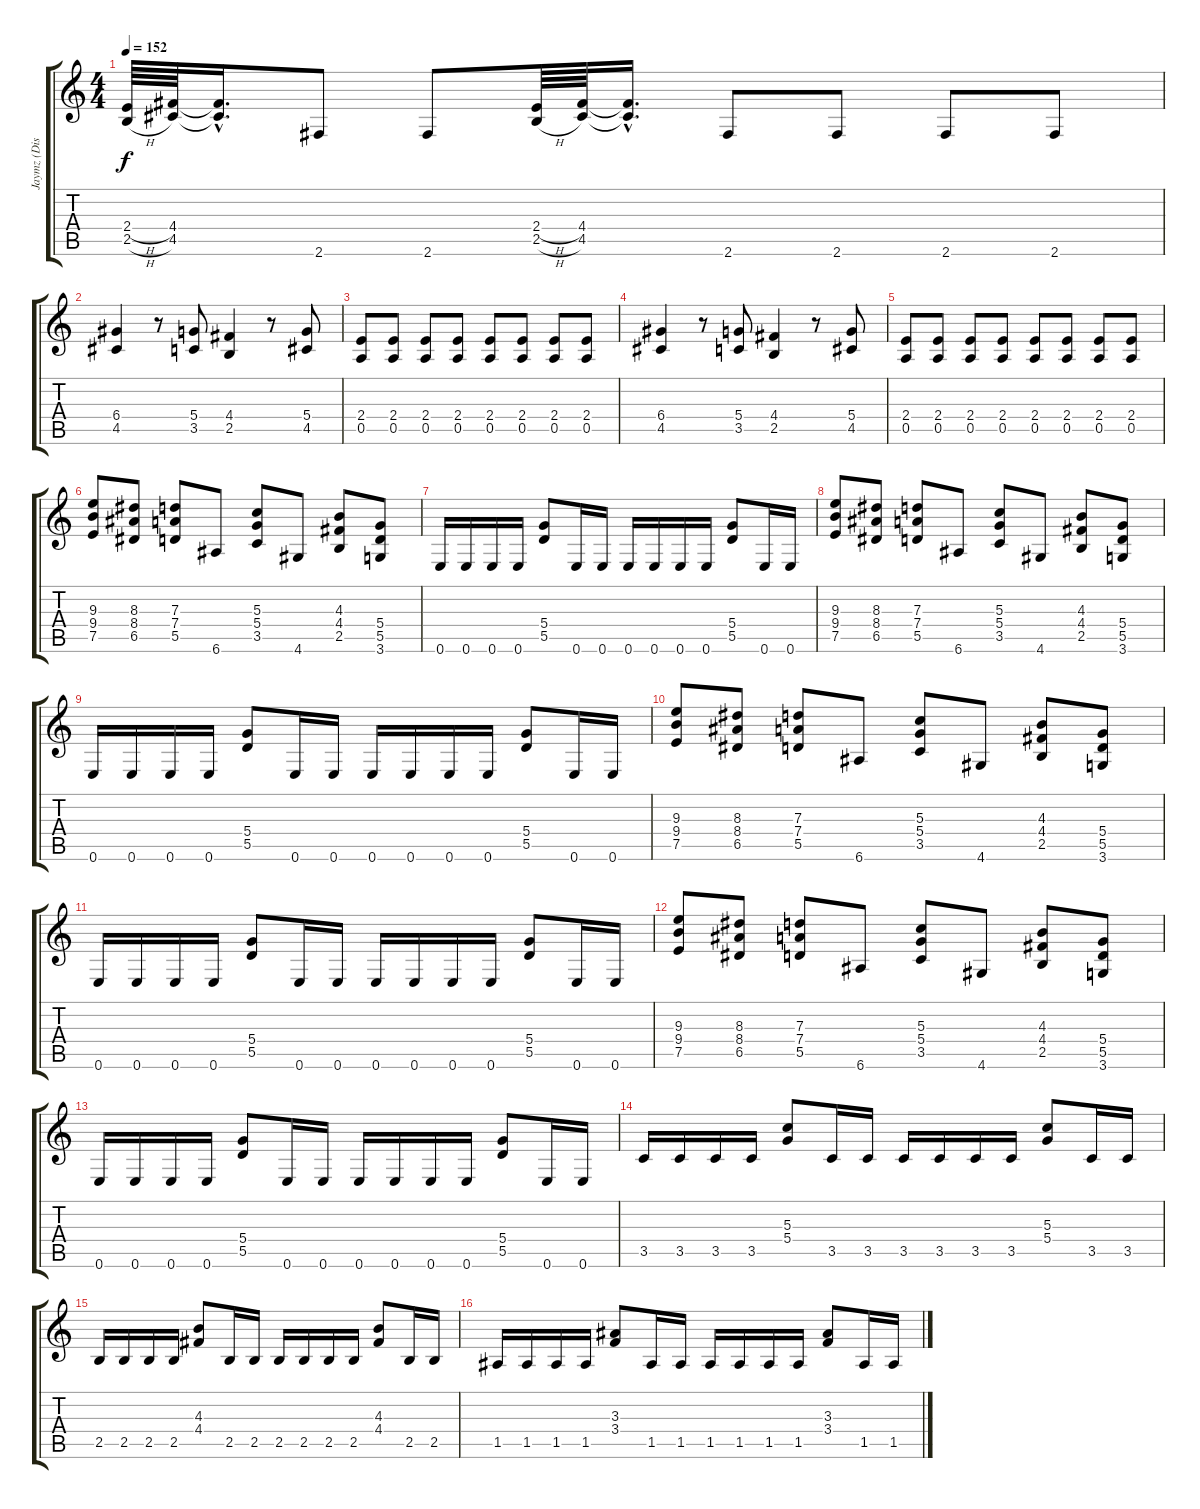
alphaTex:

\track ("Jaymz (Disto Gtr)" "Jaymz (Dis") {instrument distortionguitar}
\staff {score tabs}
\tuning (E4 B3 G3 D3 A2 E2) {hide}
\ts (4 4)
\tempo 152
\clef g2
\ks c
(2.4{h} 2.5{h}).64{dy f} (4.4 4.5).64 (4.4{hac t} 4.5{hac t}).16{d} 2.6.8 2.6.8 (2.4{h} 2.5{h}).64 (4.4 4.5).64 (4.4{hac t} 4.5{hac t}).16{d} 2.6.8 2.6.8 2.6.8 2.6.8 |
(6.4 4.5).4 r.8 (5.4 3.5).8 (4.4 2.5).4 r.8 (5.4 4.5).8 |
(2.4 0.5).8 (2.4 0.5).8 (2.4 0.5).8 (2.4 0.5).8 (2.4 0.5).8 (2.4 0.5).8 (2.4 0.5).8 (2.4 0.5).8 |
(6.4 4.5).4 r.8 (5.4 3.5).8 (4.4 2.5).4 r.8 (5.4 4.5).8 |
(2.4 0.5).8 (2.4 0.5).8 (2.4 0.5).8 (2.4 0.5).8 (2.4 0.5).8 (2.4 0.5).8 (2.4 0.5).8 (2.4 0.5).8 |
(9.3 9.4 7.5).8 (8.3 8.4 6.5).8 (7.3 7.4 5.5).8 6.6.8 (5.3 5.4 3.5).8 4.6.8 (4.3 4.4 2.5).8 (5.4 5.5 3.6).8 |
0.6.16 0.6.16 0.6.16 0.6.16 (5.4 5.5).8 0.6.16 0.6.16 0.6.16 0.6.16 0.6.16 0.6.16 (5.4 5.5).8 0.6.16 0.6.16 |
(9.3 9.4 7.5).8 (8.3 8.4 6.5).8 (7.3 7.4 5.5).8 6.6.8 (5.3 5.4 3.5).8 4.6.8 (4.3 4.4 2.5).8 (5.4 5.5 3.6).8 |
0.6.16 0.6.16 0.6.16 0.6.16 (5.4 5.5).8 0.6.16 0.6.16 0.6.16 0.6.16 0.6.16 0.6.16 (5.4 5.5).8 0.6.16 0.6.16 |
(9.3 9.4 7.5).8 (8.3 8.4 6.5).8 (7.3 7.4 5.5).8 6.6.8 (5.3 5.4 3.5).8 4.6.8 (4.3 4.4 2.5).8 (5.4 5.5 3.6).8 |
0.6.16 0.6.16 0.6.16 0.6.16 (5.4 5.5).8 0.6.16 0.6.16 0.6.16 0.6.16 0.6.16 0.6.16 (5.4 5.5).8 0.6.16 0.6.16 |
(9.3 9.4 7.5).8 (8.3 8.4 6.5).8 (7.3 7.4 5.5).8 6.6.8 (5.3 5.4 3.5).8 4.6.8 (4.3 4.4 2.5).8 (5.4 5.5 3.6).8 |
0.6.16 0.6.16 0.6.16 0.6.16 (5.4 5.5).8 0.6.16 0.6.16 0.6.16 0.6.16 0.6.16 0.6.16 (5.4 5.5).8 0.6.16 0.6.16 |
3.5.16 3.5.16 3.5.16 3.5.16 (5.3 5.4).8 3.5.16 3.5.16 3.5.16 3.5.16 3.5.16 3.5.16 (5.3 5.4).8 3.5.16 3.5.16 |
2.5.16 2.5.16 2.5.16 2.5.16 (4.3 4.4).8 2.5.16 2.5.16 2.5.16 2.5.16 2.5.16 2.5.16 (4.3 4.4).8 2.5.16 2.5.16 |
1.5.16 1.5.16 1.5.16 1.5.16 (3.3 3.4).8 1.5.16 1.5.16 1.5.16 1.5.16 1.5.16 1.5.16 (3.3 3.4).8 1.5.16 1.5.16
